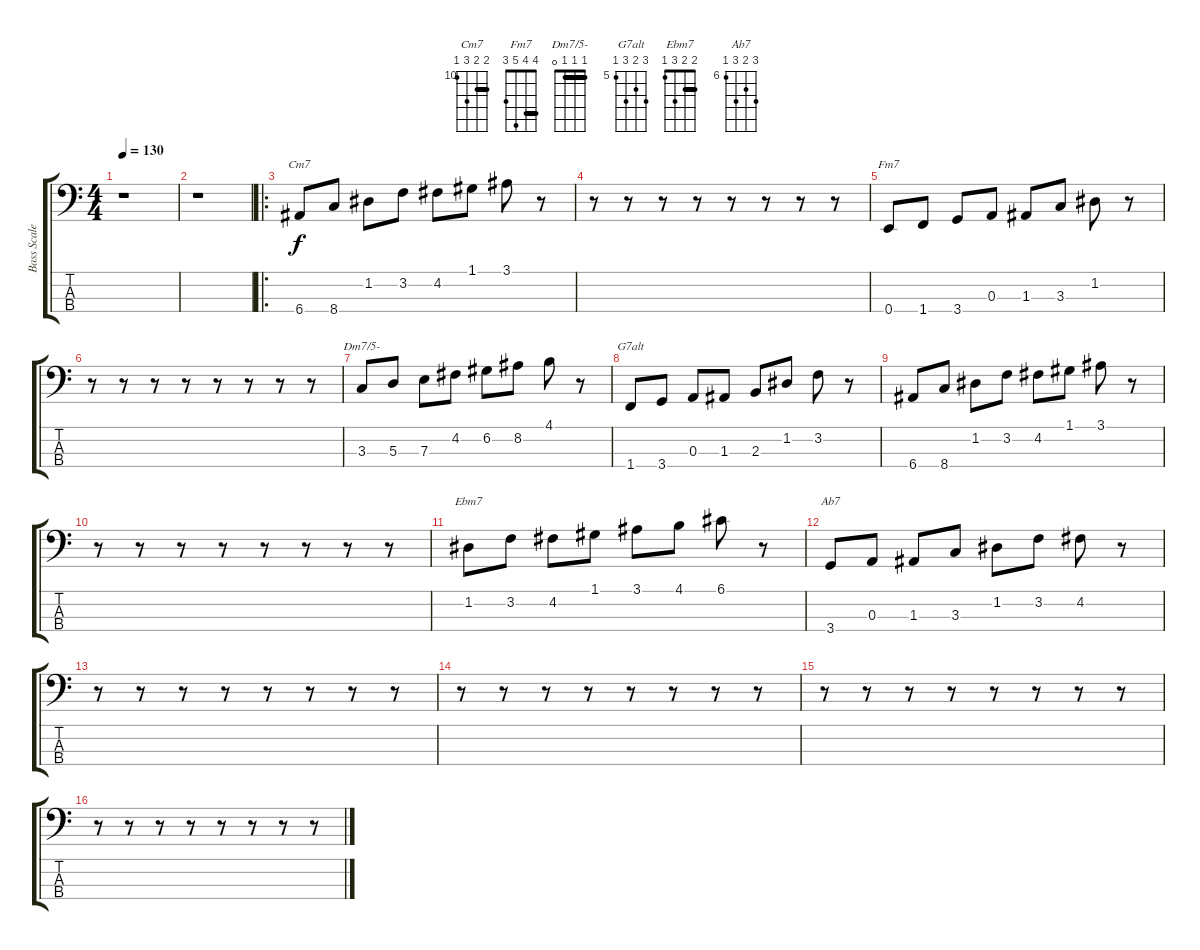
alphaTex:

\track ("Bass Scales" "Bass Scale") {instrument acousticguitarnylon}
\staff {score tabs}
\tuning (G2 D2 A1 E1) {hide}
\chord ("Cm7" 11 11 12 10) {firstfret 10 barre 11}
\chord ("Fm7" 4 4 5 3) {barre 4}
\chord ("Dm7/5-" 1 1 1 0) {barre 1}
\chord ("G7alt" 7 6 7 5) {firstfret 5}
\chord ("Ebm7" 2 2 3 1) {barre 2}
\chord ("Ab7" 8 7 8 6) {firstfret 6}
\ts (4 4)
\tempo 130
\clef f4
\ks c
r.1{dy f instrument acousticguitarnylon} |
r.1 |
\ro
6.4.8{ch "Cm7"} 8.4.8 1.2.8 3.2.8 4.2.8 1.1.8 3.1.8 r.8 |
r.8 r.8 r.8 r.8 r.8 r.8 r.8 r.8 |
0.4.8{ch "Fm7"} 1.4.8 3.4.8 0.3.8 1.3.8 3.3.8 1.2.8 r.8 |
r.8 r.8 r.8 r.8 r.8 r.8 r.8 r.8 |
3.3.8{ch "Dm7/5-"} 5.3.8 7.3.8 4.2.8 6.2.8 8.2.8 4.1.8 r.8 |
1.4.8{ch "G7alt"} 3.4.8 0.3.8 1.3.8 2.3.8 1.2.8 3.2.8 r.8 |
6.4.8 8.4.8 1.2.8 3.2.8 4.2.8 1.1.8 3.1.8 r.8 |
r.8 r.8 r.8 r.8 r.8 r.8 r.8 r.8 |
1.2.8{ch "Ebm7"} 3.2.8 4.2.8 1.1.8 3.1.8 4.1.8 6.1.8 r.8 |
3.4.8{ch "Ab7"} 0.3.8 1.3.8 3.3.8 1.2.8 3.2.8 4.2.8 r.8 |
r.8 r.8 r.8 r.8 r.8 r.8 r.8 r.8 |
r.8 r.8 r.8 r.8 r.8 r.8 r.8 r.8 |
r.8 r.8 r.8 r.8 r.8 r.8 r.8 r.8 |
r.8 r.8 r.8 r.8 r.8 r.8 r.8 r.8
